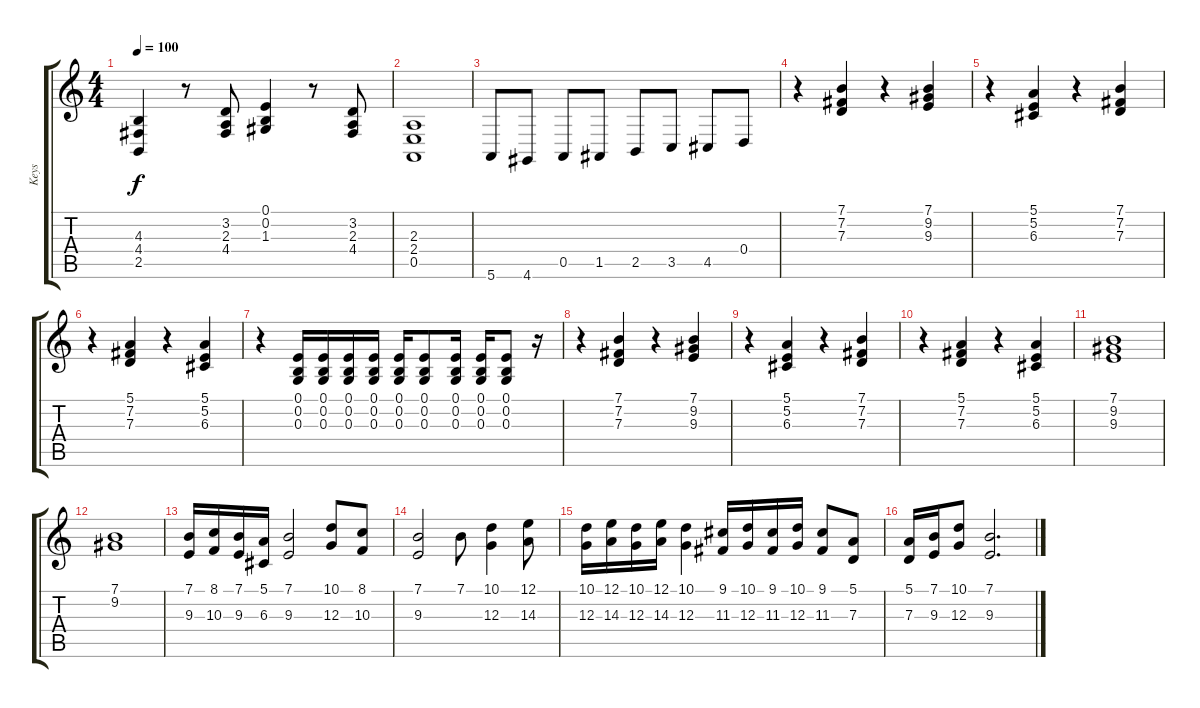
\track ("Keys" "Keys") {instrument percussiveorgan}
\staff {score tabs}
\tuning (E4 B3 G3 D3 A2 E2) {hide}
\ts (4 4)
\tempo 100
\clef g2
\ks c
(4.3 4.4 2.5).4{dy f} r.8 (3.2 2.3 4.4).8 (0.1 0.2 1.3).4 r.8 (3.2 2.3 4.4).8 |
(2.3 2.4 0.5).1 |
5.6.8 4.6.8 0.5.8 1.5.8 2.5.8 3.5.8 4.5.8 0.4.8 |
r.4 (7.1 7.2 7.3).4 r.4 (7.1 9.2 9.3).4 |
r.4 (5.1 5.2 6.3).4 r.4 (7.1 7.2 7.3).4 |
r.4 (5.1 7.2 7.3).4 r.4 (5.1 5.2 6.3).4 |
r.4 (0.1 0.2 0.3).16 (0.1 0.2 0.3).16 (0.1 0.2 0.3).16 (0.1 0.2 0.3).16 (0.1 0.2 0.3).16 (0.1 0.2 0.3).8 (0.1 0.2 0.3).16 (0.1 0.2 0.3).16 (0.1 0.2 0.3).8 r.16 |
r.4 (7.1 7.2 7.3).4 r.4 (7.1 9.2 9.3).4 |
r.4 (5.1 5.2 6.3).4 r.4 (7.1 7.2 7.3).4 |
r.4 (5.1 7.2 7.3).4 r.4 (5.1 5.2 6.3).4 |
(7.1 9.2 9.3).1 |
(7.1 9.2).1 |
(7.1 9.3).16 (8.1 10.3).16 (7.1 9.3).16 (5.1 6.3).16 (7.1 9.3).2 (10.1 12.3).8 (8.1 10.3).8 |
(7.1 9.3).2 7.1.8 (10.1 12.3).4 (12.1 14.3).8 |
(10.1 12.3).16 (12.1 14.3).16 (10.1 12.3).16 (12.1 14.3).16 (10.1 12.3).4 (9.1 11.3).16 (10.1 12.3).16 (9.1 11.3).16 (10.1 12.3).16 (9.1 11.3).8 (5.1 7.3).8 |
(5.1 7.3).16 (7.1 9.3).16 (10.1 12.3).8 (7.1 9.3).2{d}
